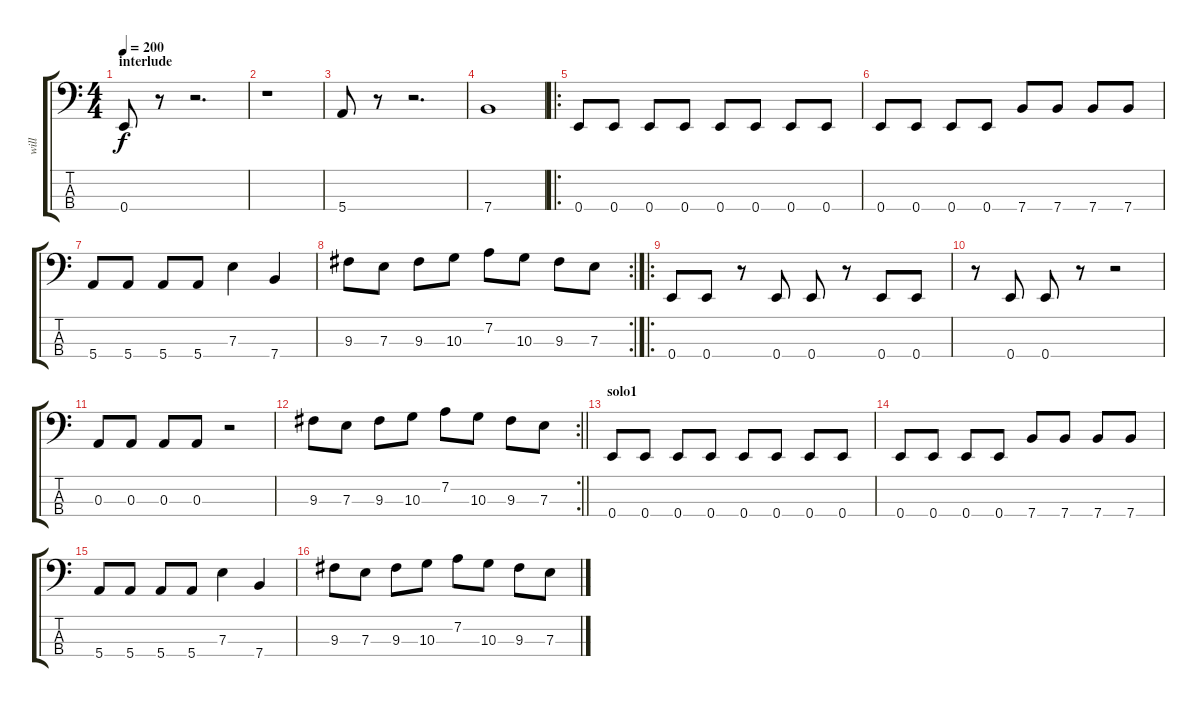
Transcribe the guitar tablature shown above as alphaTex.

\track ("will" "will") {instrument electricbassfinger}
\staff {score tabs}
\tuning (G2 D2 A1 E1) {hide}
\ts (4 4)
\section ("" "interlude")
\tempo 200
\clef f4
\ks c
0.4.8{dy f} r.8 r.2{d} |
r.1 |
5.4.8 r.8 r.2{d} |
7.4.1 |
\ro
0.4.8 0.4.8 0.4.8 0.4.8 0.4.8 0.4.8 0.4.8 0.4.8 |
0.4.8 0.4.8 0.4.8 0.4.8 7.4.8 7.4.8 7.4.8 7.4.8 |
5.4.8 5.4.8 5.4.8 5.4.8 7.3.4 7.4.4 |
\rc 2
9.3.8 7.3.8 9.3.8 10.3.8 7.2.8 10.3.8 9.3.8 7.3.8 |
\ro
0.4.8 0.4.8 r.8 0.4.8 0.4.8 r.8 0.4.8 0.4.8 |
r.8 0.4.8 0.4.8 r.8 r.2 |
0.3.8 0.3.8 0.3.8 0.3.8 r.2 |
\rc 2
\barLineRight lightlight
9.3.8 7.3.8 9.3.8 10.3.8 7.2.8 10.3.8 9.3.8 7.3.8 |
\section ("" "solo1")
0.4.8 0.4.8 0.4.8 0.4.8 0.4.8 0.4.8 0.4.8 0.4.8 |
0.4.8 0.4.8 0.4.8 0.4.8 7.4.8 7.4.8 7.4.8 7.4.8 |
5.4.8 5.4.8 5.4.8 5.4.8 7.3.4 7.4.4 |
9.3.8 7.3.8 9.3.8 10.3.8 7.2.8 10.3.8 9.3.8 7.3.8
